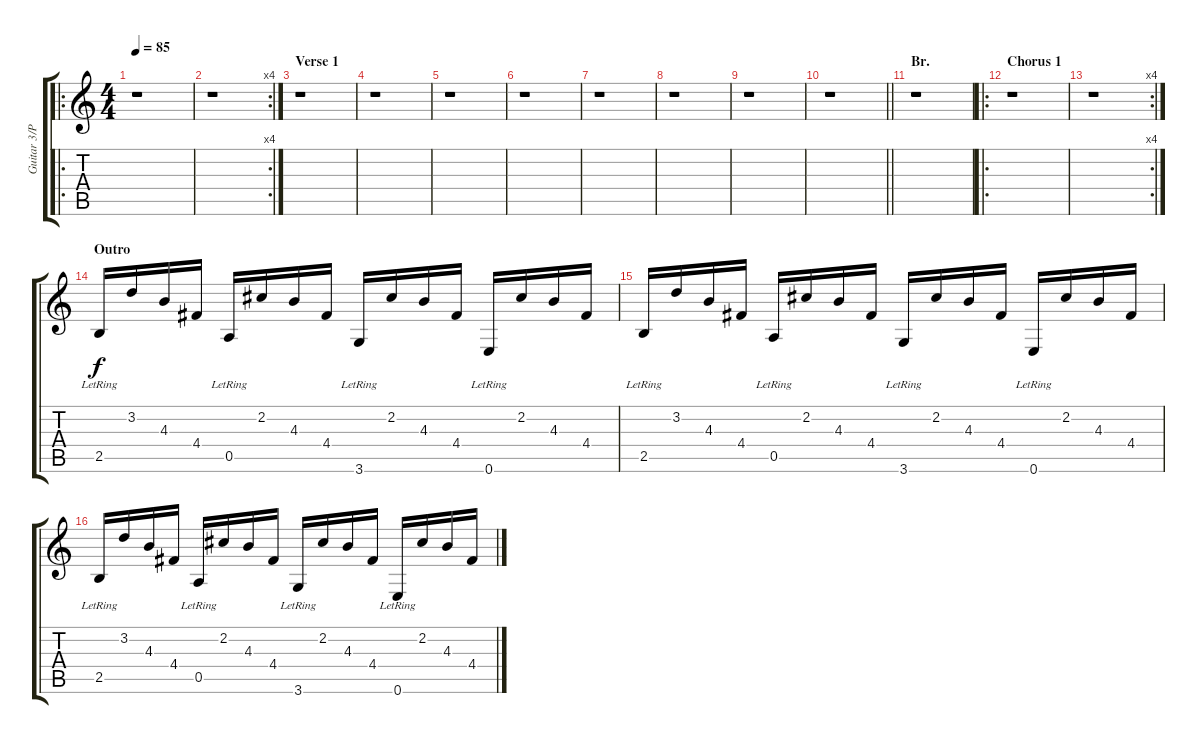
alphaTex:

\track ("Guitar 3/Piano" "Guitar 3/P") {instrument acousticguitarsteel}
\staff {score tabs}
\tuning (E4 B3 G3 D3 A2 E2) {hide}
\ro
\ts (4 4)
\tempo 85
\clef g2
\ks c
r.1{dy f} |
\rc 4
r.1 |
\section ("" "Verse 1")
r.1 |
r.1 |
r.1 |
r.1 |
r.1 |
r.1 |
r.1 |
\barLineRight lightlight
r.1 |
\section ("" "Br.")
r.1 |
\ro
\section ("" "Chorus 1")
r.1 |
\rc 4
r.1 |
\section ("" "Outro")
2.5{lr}.16 3.2.16 4.3.16 4.4.16 0.5{lr}.16 2.2.16 4.3.16 4.4.16 3.6{lr}.16 2.2.16 4.3.16 4.4.16 0.6{lr}.16 2.2.16 4.3.16 4.4.16 |
2.5{lr}.16 3.2.16 4.3.16 4.4.16 0.5{lr}.16 2.2.16 4.3.16 4.4.16 3.6{lr}.16 2.2.16 4.3.16 4.4.16 0.6{lr}.16 2.2.16 4.3.16 4.4.16 |
2.5{lr}.16 3.2.16 4.3.16 4.4.16 0.5{lr}.16 2.2.16 4.3.16 4.4.16 3.6{lr}.16 2.2.16 4.3.16 4.4.16 0.6{lr}.16 2.2.16 4.3.16 4.4.16
